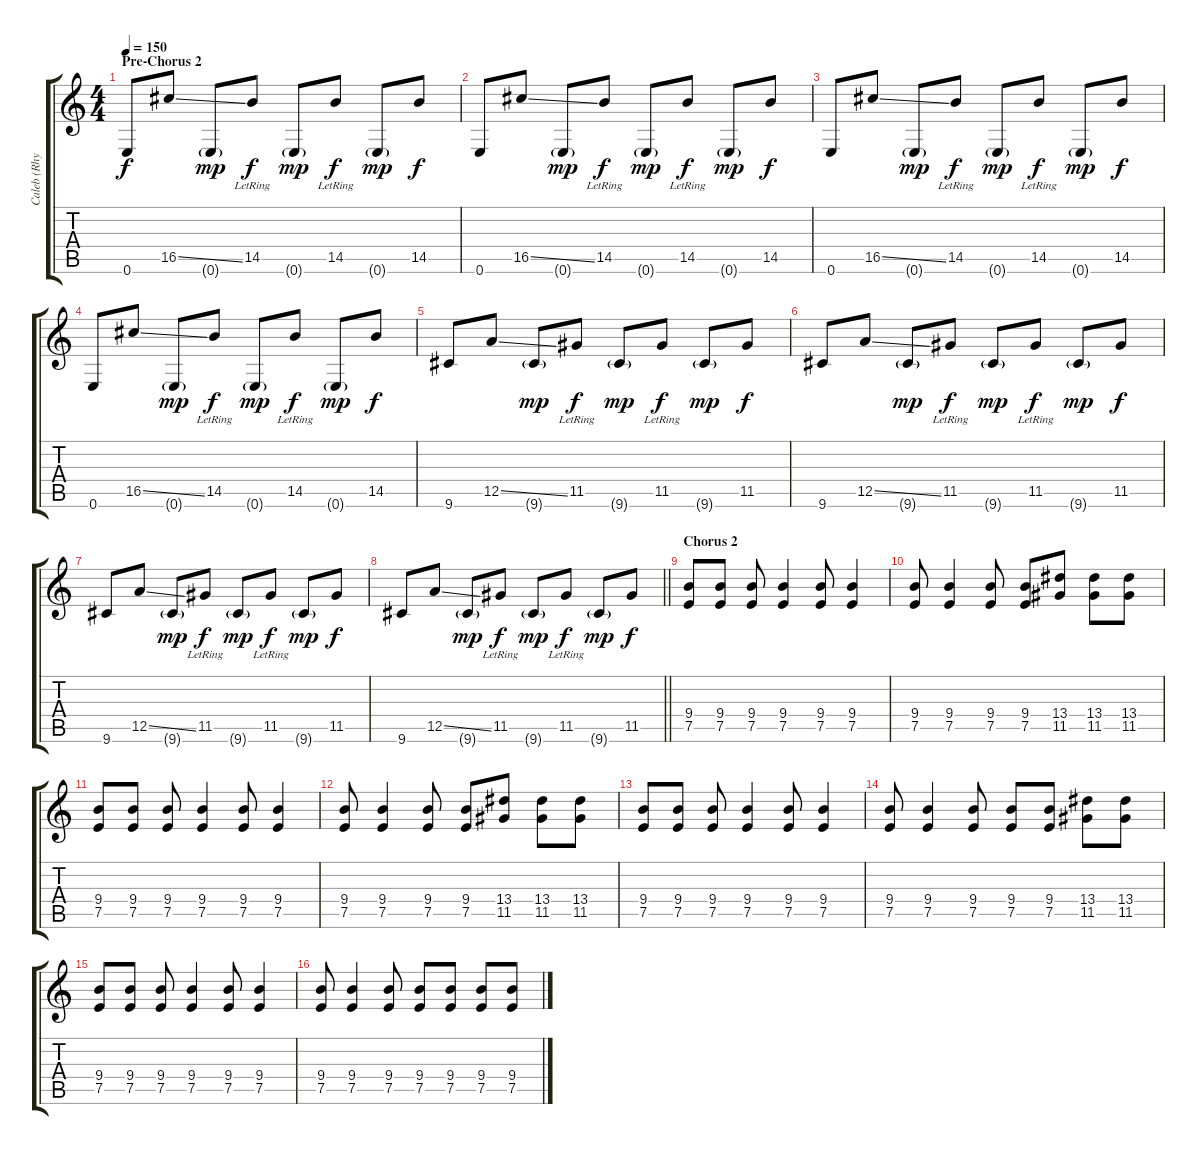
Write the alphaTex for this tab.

\track ("Caleb (Rhythm)" "Caleb (Rhy") {instrument overdrivenguitar}
\staff {score tabs}
\tuning (E4 B3 G3 D3 A2 E2) {hide}
\ts (4 4)
\section ("" "Pre-Chorus 2")
\tempo 150
\clef g2
\ks c
0.6.8{dy f} 16.5{ss}.8 0.6{g}.8{dy mp} 14.5{lr}.8{dy f} 0.6{g}.8{dy mp} 14.5{lr}.8{dy f} 0.6{g}.8{dy mp} 14.5.8{dy f} |
0.6.8 16.5{ss}.8 0.6{g}.8{dy mp} 14.5{lr}.8{dy f} 0.6{g}.8{dy mp} 14.5{lr}.8{dy f} 0.6{g}.8{dy mp} 14.5.8{dy f} |
0.6.8 16.5{ss}.8 0.6{g}.8{dy mp} 14.5{lr}.8{dy f} 0.6{g}.8{dy mp} 14.5{lr}.8{dy f} 0.6{g}.8{dy mp} 14.5.8{dy f} |
0.6.8 16.5{ss}.8 0.6{g}.8{dy mp} 14.5{lr}.8{dy f} 0.6{g}.8{dy mp} 14.5{lr}.8{dy f} 0.6{g}.8{dy mp} 14.5.8{dy f} |
9.6.8 12.5{ss}.8 9.6{g}.8{dy mp} 11.5{lr}.8{dy f} 9.6{g}.8{dy mp} 11.5{lr}.8{dy f} 9.6{g}.8{dy mp} 11.5.8{dy f} |
9.6.8 12.5{ss}.8 9.6{g}.8{dy mp} 11.5{lr}.8{dy f} 9.6{g}.8{dy mp} 11.5{lr}.8{dy f} 9.6{g}.8{dy mp} 11.5.8{dy f} |
9.6.8 12.5{ss}.8 9.6{g}.8{dy mp} 11.5{lr}.8{dy f} 9.6{g}.8{dy mp} 11.5{lr}.8{dy f} 9.6{g}.8{dy mp} 11.5.8{dy f} |
\barLineRight lightlight
9.6.8 12.5{ss}.8 9.6{g}.8{dy mp} 11.5{lr}.8{dy f} 9.6{g}.8{dy mp} 11.5{lr}.8{dy f} 9.6{g}.8{dy mp} 11.5.8{dy f} |
\section ("" "Chorus 2")
(9.4 7.5).8{volume 11} (9.4 7.5).8 (9.4 7.5).8 (9.4 7.5).4 (9.4 7.5).8 (9.4 7.5).4 |
(9.4 7.5).8 (9.4 7.5).4 (9.4 7.5).8 (9.4 7.5).8 (13.4 11.5).8 (13.4 11.5).8 (13.4 11.5).8 |
(9.4 7.5).8 (9.4 7.5).8 (9.4 7.5).8 (9.4 7.5).4 (9.4 7.5).8 (9.4 7.5).4 |
(9.4 7.5).8 (9.4 7.5).4 (9.4 7.5).8 (9.4 7.5).8 (13.4 11.5).8 (13.4 11.5).8 (13.4 11.5).8 |
(9.4 7.5).8 (9.4 7.5).8 (9.4 7.5).8 (9.4 7.5).4 (9.4 7.5).8 (9.4 7.5).4 |
(9.4 7.5).8 (9.4 7.5).4 (9.4 7.5).8 (9.4 7.5).8 (9.4 7.5).8 (13.4 11.5).8 (13.4 11.5).8 |
(9.4 7.5).8 (9.4 7.5).8 (9.4 7.5).8 (9.4 7.5).4 (9.4 7.5).8 (9.4 7.5).4 |
(9.4 7.5).8 (9.4 7.5).4 (9.4 7.5).8 (9.4 7.5).8 (9.4 7.5).8 (9.4 7.5).8 (9.4 7.5).8
